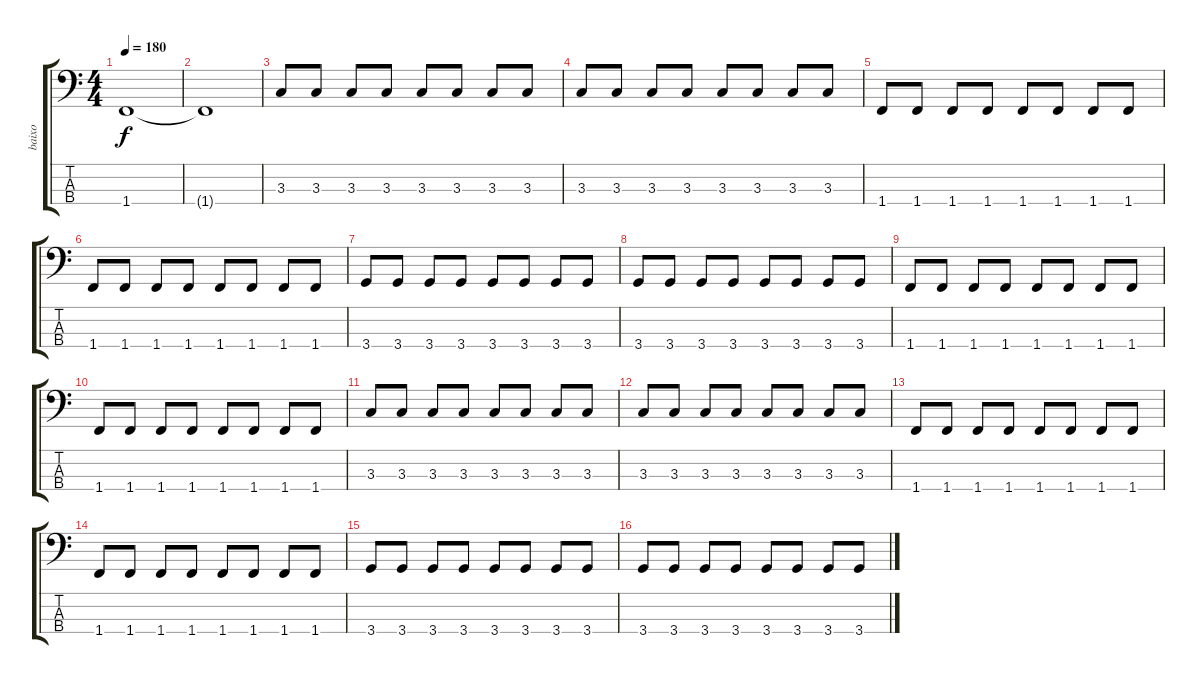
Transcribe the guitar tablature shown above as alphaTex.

\track ("baixo" "baixo") {instrument electricbasspick}
\staff {score tabs}
\tuning (G2 D2 A1 E1) {hide}
\ts (4 4)
\tempo 180
\clef f4
\ks c
1.4.1{dy f} |
1.4{t}.1 |
3.3.8 3.3.8 3.3.8 3.3.8 3.3.8 3.3.8 3.3.8 3.3.8 |
3.3.8 3.3.8 3.3.8 3.3.8 3.3.8 3.3.8 3.3.8 3.3.8 |
1.4.8 1.4.8 1.4.8 1.4.8 1.4.8 1.4.8 1.4.8 1.4.8 |
1.4.8 1.4.8 1.4.8 1.4.8 1.4.8 1.4.8 1.4.8 1.4.8 |
3.4.8 3.4.8 3.4.8 3.4.8 3.4.8 3.4.8 3.4.8 3.4.8 |
3.4.8 3.4.8 3.4.8 3.4.8 3.4.8 3.4.8 3.4.8 3.4.8 |
1.4.8 1.4.8 1.4.8 1.4.8 1.4.8 1.4.8 1.4.8 1.4.8 |
1.4.8 1.4.8 1.4.8 1.4.8 1.4.8 1.4.8 1.4.8 1.4.8 |
3.3.8 3.3.8 3.3.8 3.3.8 3.3.8 3.3.8 3.3.8 3.3.8 |
3.3.8 3.3.8 3.3.8 3.3.8 3.3.8 3.3.8 3.3.8 3.3.8 |
1.4.8 1.4.8 1.4.8 1.4.8 1.4.8 1.4.8 1.4.8 1.4.8 |
1.4.8 1.4.8 1.4.8 1.4.8 1.4.8 1.4.8 1.4.8 1.4.8 |
3.4.8 3.4.8 3.4.8 3.4.8 3.4.8 3.4.8 3.4.8 3.4.8 |
3.4.8 3.4.8 3.4.8 3.4.8 3.4.8 3.4.8 3.4.8 3.4.8
